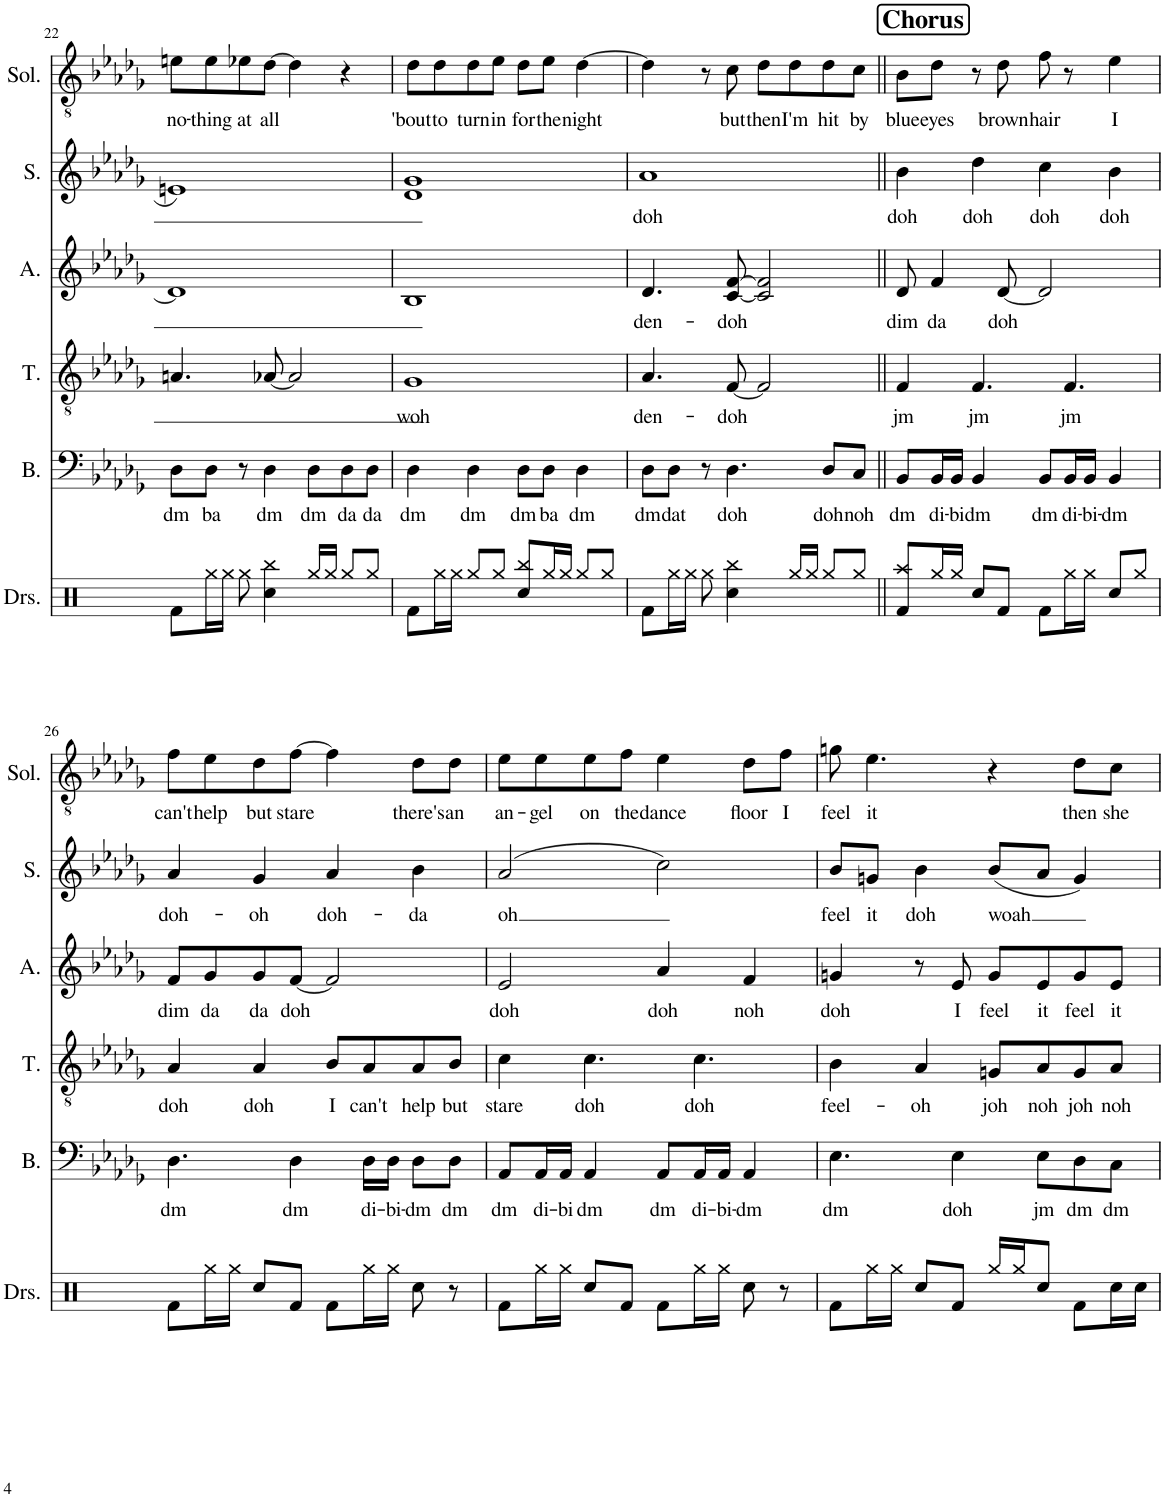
**kern	**text	**kern	**text	**kern	**text	**kern	**text	**kern	**text
*part5	*part5	*part4	*part4	*part3	*part3	*part2	*part2	*part1	*part1
*staff5	*staff5	*staff4	*staff4	*staff3	*staff3	*staff2	*staff2	*staff1	*staff1
*I"Bass	*	*I"Tenor	*	*I"Alto	*	*I"Soprano	*	*I"Solo	*
*I'B.	*	*I'T.	*	*I'A.	*	*I'S.	*	*I'Sol.	*
!!LO:PB:g=z
*clefF4	*	*clefGv2	*	*clefG2	*	*clefG2	*	*clefGv2	*
*k[b-e-a-d-g-]	*	*k[b-e-a-d-g-]	*	*k[b-e-a-d-g-]	*	*k[b-e-a-d-g-]	*	*k[b-e-a-d-g-]	*
*M4/4	*	*M4/4	*	*M4/4	*	*M4/4	*	*M4/4	*
=22	=22	=22	=22	=22	=22	=22	=22	=22	=22
!	!LO:LY:b	!	!	!	!	!	!	!	!LO:LY:b
8D-\L	dm	4.An/	.	1d-]	.	1en	.	8en\L	no-
!	!LO:LY:b	!	!	!	!	!	!	!	!LO:LY:b
8D-\J	ba	.	.	.	.	.	.	8e\	-thing
!	!	!	!	!	!	!	!	!	!LO:LY:b
8r	.	.	.	.	.	.	.	8e-X\	at
!	!LO:LY:b	!	!	!	!	!	!	!	!LO:LY:b
4D-\	dm	[8A-X/	.	.	.	.	.	[8d-\J	all
.	.	2A-/]	.	.	.	.	.	4d-\]	.
!	!LO:LY:b	!	!	!	!	!	!	!	!
8D-\L	dm	.	.	.	.	.	.	.	.
!	!LO:LY:b	!	!	!	!	!	!	!	!
8D-\	da	.	.	.	.	.	.	4r	.
!	!LO:LY:b	!	!	!	!	!	!	!	!
8D-\J	da	.	.	.	.	.	.	.	.
=23	=23	=23	=23	=23	=23	=23	=23	=23	=23
!	!LO:LY:b	!	!LO:LY:b	!	!	!	!	!	!LO:LY:b
4D-\	dm	1G-	woh	1B-	.	1d- 1g-	.	8d-\L	'bout
!	!	!	!	!	!	!	!	!	!LO:LY:b
.	.	.	.	.	.	.	.	8d-\	to
!	!LO:LY:b	!	!	!	!	!	!	!	!LO:LY:b
4D-\	dm	.	.	.	.	.	.	8d-\	turn
!	!	!	!	!	!	!	!	!	!LO:LY:b
.	.	.	.	.	.	.	.	8e-\J	in
!	!LO:LY:b	!	!	!	!	!	!	!	!LO:LY:b
8D-\L	dm	.	.	.	.	.	.	8d-\L	for
!	!LO:LY:b	!	!	!	!	!	!	!	!LO:LY:b
8D-\J	ba	.	.	.	.	.	.	8e-\J	the
!	!LO:LY:b	!	!	!	!	!	!	!	!LO:LY:b
4D-\	dm	.	.	.	.	.	.	[4d-\	night
=24	=24	=24	=24	=24	=24	=24	=24	=24	=24
!	!LO:LY:b	!	!LO:LY:b	!	!LO:LY:b	!	!LO:LY:b	!	!
8D-\L	dm	4.A-/	den-	4.d-/	den-	1a-	doh	4d-\]	.
!	!LO:LY:b	!	!	!	!	!	!	!	!
8D-\J	dat	.	.	.	.	.	.	.	.
8r	.	.	.	.	.	.	.	8r	.
!	!LO:LY:b	!	!LO:LY:b	!	!LO:LY:b	!	!	!	!LO:LY:b
4.D-\	doh	[8F/	doh	[8c/ [8f/	doh	.	.	8c\	but
!	!	!	!	!	!	!	!	!	!LO:LY:b
.	.	2F/]	.	2c/] 2f/]	.	.	.	8d-\L	then
!	!	!	!	!	!	!	!	!	!LO:LY:b
.	.	.	.	.	.	.	.	8d-\	I'm
!	!LO:LY:b	!	!	!	!	!	!	!	!LO:LY:b
8D-/L	doh	.	.	.	.	.	.	8d-\	hit
!	!LO:LY:b	!	!	!	!	!	!	!	!LO:LY:b
8C/J	noh	.	.	.	.	.	.	8c\J	by
!!LO:REH:place=s1:a:B:cj:fs=14:t=Chorus
=25||	=25||	=25||	=25||	=25||	=25||	=25||	=25||	=25||	=25||
!	!LO:LY:b	!	!LO:LY:b	!	!LO:LY:b	!	!LO:LY:b	!	!LO:LY:b
8BB-/L	dm	4F/	jm	8d-/	dim	4b-\	doh	8B-\L	blue
!	!LO:LY:b	!	!	!	!LO:LY:b	!	!	!	!LO:LY:b
16BB-/L	di-	.	.	4f/	da	.	.	8d-\J	eyes
!	!LO:LY:b	!	!	!	!	!	!	!	!
16BB-/JJ	-bi	.	.	.	.	.	.	.	.
!	!LO:LY:b	!	!LO:LY:b	!	!	!	!LO:LY:b	!	!
4BB-/	dm	4.F/	jm	.	.	4dd-\	doh	8r	.
!	!	!	!	!	!LO:LY:b	!	!	!	!LO:LY:b
.	.	.	.	[8d-/	doh	.	.	8d-\	brown
!	!LO:LY:b	!	!	!	!	!	!LO:LY:b	!	!LO:LY:b
8BB-/L	dm	.	.	2d-/]	.	4cc\	doh	8f\	hair
!	!LO:LY:b	!	!LO:LY:b	!	!	!	!	!	!
16BB-/L	di-	4.F/	jm	.	.	.	.	8r	.
!	!LO:LY:b	!	!	!	!	!	!	!	!
16BB-/JJ	-bi-	.	.	.	.	.	.	.	.
!	!LO:LY:b	!	!	!	!	!	!LO:LY:b	!	!LO:LY:b
4BB-/	-dm	.	.	.	.	4b-\	doh	4e-\	I
!!LO:LB:g=z
=26	=26	=26	=26	=26	=26	=26	=26	=26	=26
!	!LO:LY:b	!	!LO:LY:b	!	!LO:LY:b	!	!LO:LY:b	!	!LO:LY:b
4.D-\	dm	4A-/	doh	8f/L	dim	4a-/	doh-	8f\L	can't
!	!	!	!	!	!LO:LY:b	!	!	!	!LO:LY:b
.	.	.	.	8g-/	da	.	.	8e-\	help
!	!	!	!LO:LY:b	!	!LO:LY:b	!	!LO:LY:b	!	!LO:LY:b
.	.	4A-/	doh	8g-/	da	4g-/	-oh	8d-\	but
!	!LO:LY:b	!	!	!	!LO:LY:b	!	!	!	!LO:LY:b
4D-\	dm	.	.	[8f/J	doh	.	.	[8f\J	stare
!	!	!	!LO:LY:b	!	!	!	!LO:LY:b	!	!
.	.	8B-/L	I	2f/]	.	4a-/	doh-	4f\]	.
!	!LO:LY:b	!	!LO:LY:b	!	!	!	!	!	!
16D-\LL	di-	8A-/	can't	.	.	.	.	.	.
!	!LO:LY:b	!	!	!	!	!	!	!	!
16D-\JJ	-bi-	.	.	.	.	.	.	.	.
!	!LO:LY:b	!	!LO:LY:b	!	!	!	!LO:LY:b	!	!LO:LY:b
8D-\L	-dm	8A-/	help	.	.	4b-\	-da	8d-\L	there's
!	!LO:LY:b	!	!LO:LY:b	!	!	!	!	!	!LO:LY:b
8D-\J	dm	8B-/J	but	.	.	.	.	8d-\J	an
=27	=27	=27	=27	=27	=27	=27	=27	=27	=27
!	!LO:LY:b	!	!LO:LY:b	!	!LO:LY:b	!	!LO:LY:b	!	!LO:LY:b
8AA-/L	dm	4c\	stare	2e-/	doh	(2a-/	oh	8e-\L	an-
!	!LO:LY:b	!	!	!	!	!	!	!	!LO:LY:b
16AA-/L	di-	.	.	.	.	.	.	8e-\	-gel
!	!LO:LY:b	!	!	!	!	!	!	!	!
16AA-/JJ	-bi	.	.	.	.	.	.	.	.
!	!LO:LY:b	!	!LO:LY:b	!	!	!	!	!	!LO:LY:b
4AA-/	dm	4.c\	doh	.	.	.	.	8e-\	on
!	!	!	!	!	!	!	!	!	!LO:LY:b
.	.	.	.	.	.	.	.	8f\J	the
!	!LO:LY:b	!	!	!	!LO:LY:b	!	!	!	!LO:LY:b
8AA-/L	dm	.	.	4a-/	doh	2cc\)	.	4e-\	dance
!	!LO:LY:b	!	!LO:LY:b	!	!	!	!	!	!
16AA-/L	di-	4.c\	doh	.	.	.	.	.	.
!	!LO:LY:b	!	!	!	!	!	!	!	!
16AA-/JJ	-bi-	.	.	.	.	.	.	.	.
!	!LO:LY:b	!	!	!	!LO:LY:b	!	!	!	!LO:LY:b
4AA-/	-dm	.	.	4f/	noh	.	.	8d-\L	floor
!	!	!	!	!	!	!	!	!	!LO:LY:b
.	.	.	.	.	.	.	.	8f\J	I
=28	=28	=28	=28	=28	=28	=28	=28	=28	=28
!	!LO:LY:b	!	!LO:LY:b	!	!LO:LY:b	!	!LO:LY:b	!	!LO:LY:b
4.E-\	dm	4B-\	-feel-	4gn/	doh	8b-/L	feel	8gn\	feel
!	!	!	!	!	!	!	!LO:LY:b	!	!LO:LY:b
.	.	.	.	.	.	8gn/J	it	4.e-\	it
!	!	!	!LO:LY:b	!	!	!	!LO:LY:b	!	!
.	.	4A-/	-oh	8r	.	4b-\	doh	.	.
!	!LO:LY:b	!	!	!	!LO:LY:b	!	!	!	!
4E-\	doh	.	.	8e-/	I	.	.	.	.
!	!	!	!LO:LY:b	!	!LO:LY:b	!	!LO:LY:b	!	!
.	.	8Gn/L	joh	8g/L	feel	(8b-/L	woah	4r	.
!	!LO:LY:b	!	!LO:LY:b	!	!LO:LY:b	!	!	!	!
8E-\L	jm	8A-/	noh	8e-/	it	8a-/J	.	.	.
!	!LO:LY:b	!	!LO:LY:b	!	!LO:LY:b	!	!	!	!LO:LY:b
8D-\	dm	8G/	joh	8g/	feel	4g/)	.	8d-\L	then
!	!LO:LY:b	!	!LO:LY:b	!	!LO:LY:b	!	!	!	!LO:LY:b
8C\J	dm	8A-/J	noh	8e-/J	it	.	.	8c\J	she
=	=	=	=	=	=	=	=	=	=
*-	*-	*-	*-	*-	*-	*-	*-	*-	*-
